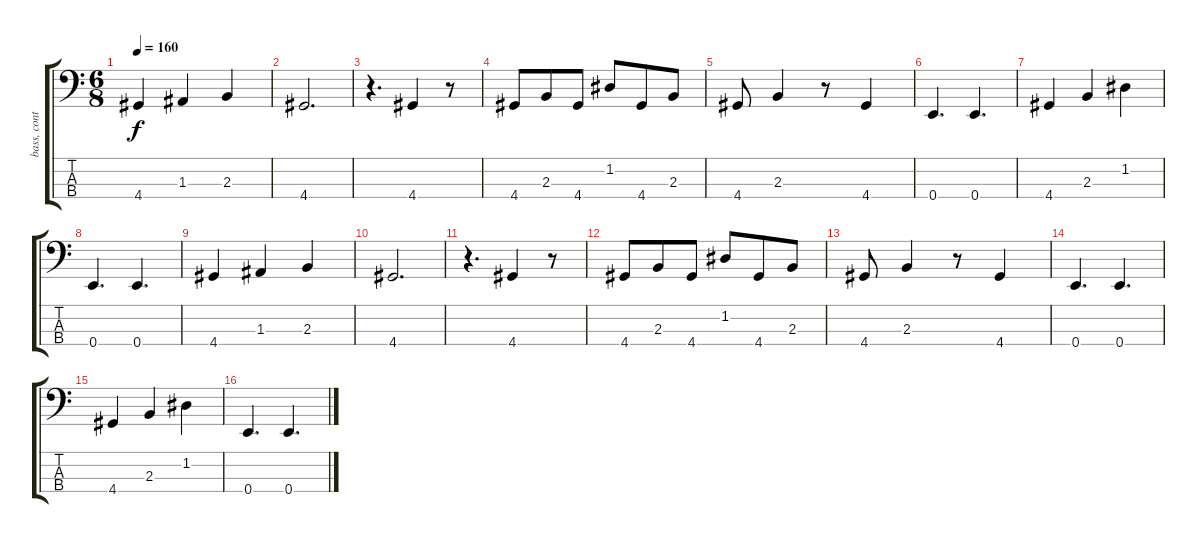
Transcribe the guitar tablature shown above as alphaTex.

\track ("bass, contrabass" "bass, cont") {instrument electricbassfinger}
\staff {score tabs}
\tuning (G2 D2 A1 E1) {hide}
\ts (6 8)
\tempo 160
\clef f4
\ks c
4.4.4{dy f} 1.3.4 2.3.4 |
4.4.2{d} |
r.4{d} 4.4.4 r.8 |
4.4.8 2.3.8 4.4.8 1.2.8 4.4.8 2.3.8 |
4.4.8 2.3.4 r.8 4.4.4 |
0.4.4{d} 0.4.4{d} |
4.4.4 2.3.4 1.2.4 |
0.4.4{d} 0.4.4{d} |
4.4.4 1.3.4 2.3.4 |
4.4.2{d} |
r.4{d} 4.4.4 r.8 |
4.4.8 2.3.8 4.4.8 1.2.8 4.4.8 2.3.8 |
4.4.8 2.3.4 r.8 4.4.4 |
0.4.4{d} 0.4.4{d} |
4.4.4 2.3.4 1.2.4 |
0.4.4{d} 0.4.4{d}
